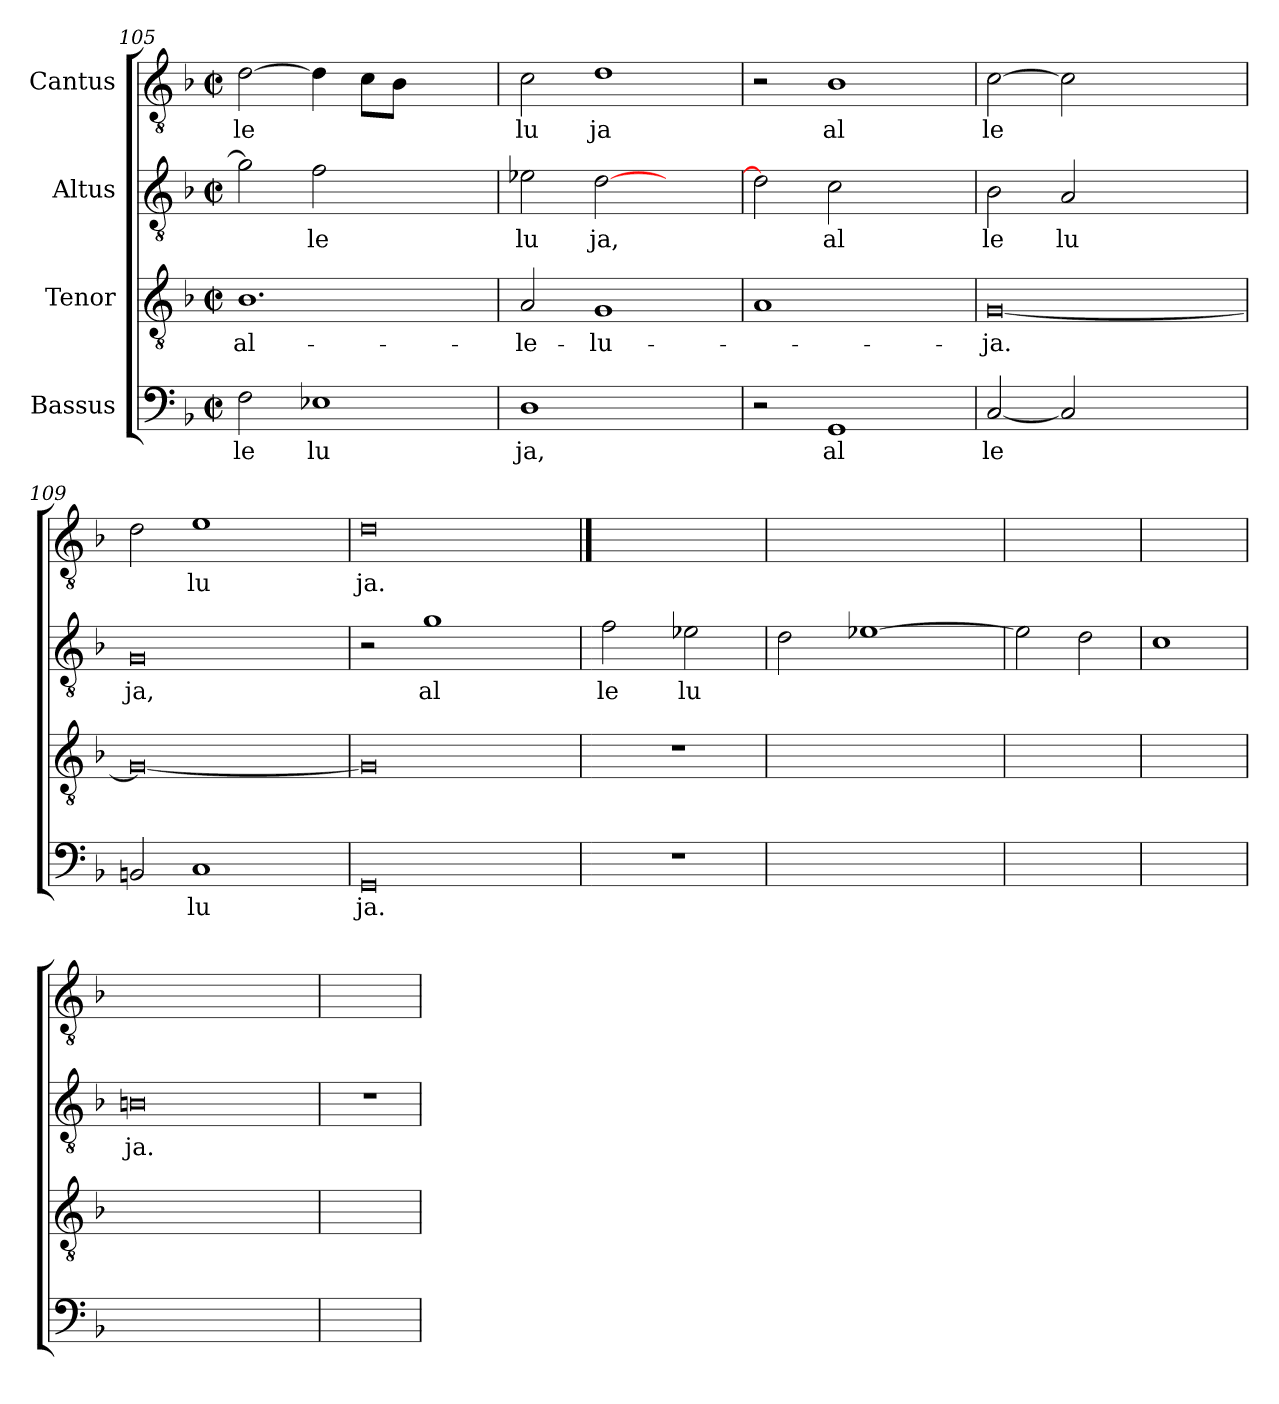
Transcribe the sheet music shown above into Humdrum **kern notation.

**kern	**text	**kern	**text	**kern	**text	**kern	**text
*part4	*part4	*part3	*part3	*part2	*part2	*part1	*part1
*staff4	*staff4	*staff3	*staff3	*staff2	*staff2	*staff1	*staff1
*I"Bassus	*	*I"Tenor	*	*I"Altus	*	*I"Cantus	*
!!LO:LB:g=z
*clefF4	*	*clefGv2	*	*clefGv2	*	*clefGv2	*
*k[b-]	*	*k[b-]	*	*k[b-]	*	*k[b-]	*
*F:	*	*F:	*	*F:	*	*F:	*
*M2/2	*	*M2/2	*	*M2/2	*	*M2/2	*
*met(c|)	*	*met(c|)	*	*met(c|)	*	*met(c|)	*
=105	=105	=105	=105	=105	=105	=105	=105
!	!LO:LY:b	!	!LO:LY:b	!	!	!	!LO:LY:b
2F\	le	1.B-	al-	2g\]	.	[2d\	le
!	!LO:LY:b	!	!	!	!LO:LY:b	!	!
1E-X	lu	.	.	2f\	-le	4d\]	.
.	.	.	.	.	.	8c\L	.
.	.	.	.	.	.	8B-\J	.
.	.	.	.	2ryy	.	2ryy	.
=106	=106	=106	=106	=106	=106	=106	=106
!	!LO:LY:b	!	!LO:LY:b	!	!LO:LY:b	!	!LO:LY:b
1D	ja,	2A/	-le-	2e-X\	lu	2c\	lu
!	!	!	!LO:LY:b	!	!LO:LY:b	!	!LO:LY:b
.	.	1G	-lu-	[2d\	ja,	1d	ja
2ryy	.	.	.	2ryy	.	.	.
=107	=107	=107	=107	=107	=107	=107	=107
2r	.	1A	.	2d\]	.	2r	.
!	!LO:LY:b	!	!	!	!LO:LY:b	!	!LO:LY:b
1GG	al	.	.	2c\	al	1B-	al
.	.	2ryy	.	2ryy	.	.	.
=108	=108	=108	=108	=108	=108	=108	=108
!	!LO:LY:b	!	!LO:LY:b	!	!LO:LY:b	!	!LO:LY:b
[2C/	le	[0G	-ja.	2B-\	le	[2c\	le
!	!	!	!	!	!LO:LY:b	!	!
2C/]	.	.	.	2A/	lu	2c\]	.
1ryy	.	.	.	1ryy	.	1ryy	.
=109	=109	=109	=109	=109	=109	=109	=109
!	!	!	!	!	!LO:LY:b	!	!
2BBn/	.	0G_	.	0G	ja,	2d\	.
!	!LO:LY:b	!	!	!	!	!	!LO:LY:b
1C	lu	.	.	.	.	1e	lu
2ryy	.	.	.	.	.	2ryy	.
=110	=110	=110	=110	=110	=110	=110	=110
!	!LO:LY:b	!	!	!	!	!	!LO:LY:b
0GG	ja.	0G]	.	2r	.	0d	ja.
!	!	!	!	!	!LO:LY:b	!	!
.	.	.	.	1g	al	.	.
.	.	.	.	2ryy	.	.	.
=111	==111	=111	==111	=111	==111	==111	==111
!	!	!	!	!	!LO:LY:b	!	!
1r	.	1r	.	2f\	le	4ryy	.
.	.	.	.	.	.	4ryy	.
!	!	!	!	!	!LO:LY:b	!	!
.	.	.	.	2e-X\	lu	4ryy	.
.	.	.	.	.	.	4ryy	.
=112	=112	=112	=112	=112	=112	=112	=112
1ryy	.	1ryy	.	2d\	.	4ryy	.
.	.	.	.	.	.	4ryy	.
.	.	.	.	[1e-X	.	4ryy	.
.	.	.	.	.	.	4ryy	.
2ryy	.	2ryy	.	.	.	2ryy	.
=	=	=	=	=	=	=	=
1ryy	.	1ryy	.	2e-\]	.	1ryy	.
.	.	.	.	2d\	.	.	.
=	=	=	=	=	=	=	=
1ryy	.	1ryy	.	1c	.	1ryy	.
=	=	=	=	=	=	=	=
!	!	!	!	!	!LO:LY:b	!	!
1ryy	.	1ryy	.	0Bn	ja.	1ryy	.
1ryy	.	1ryy	.	.	.	1ryy	.
=	=	=	=	=	=	=	=
1ryy	.	1ryy	.	1r	.	1ryy	.
=	=	=	=	=	=	=	=
*-	*-	*-	*-	*-	*-	*-	*-
